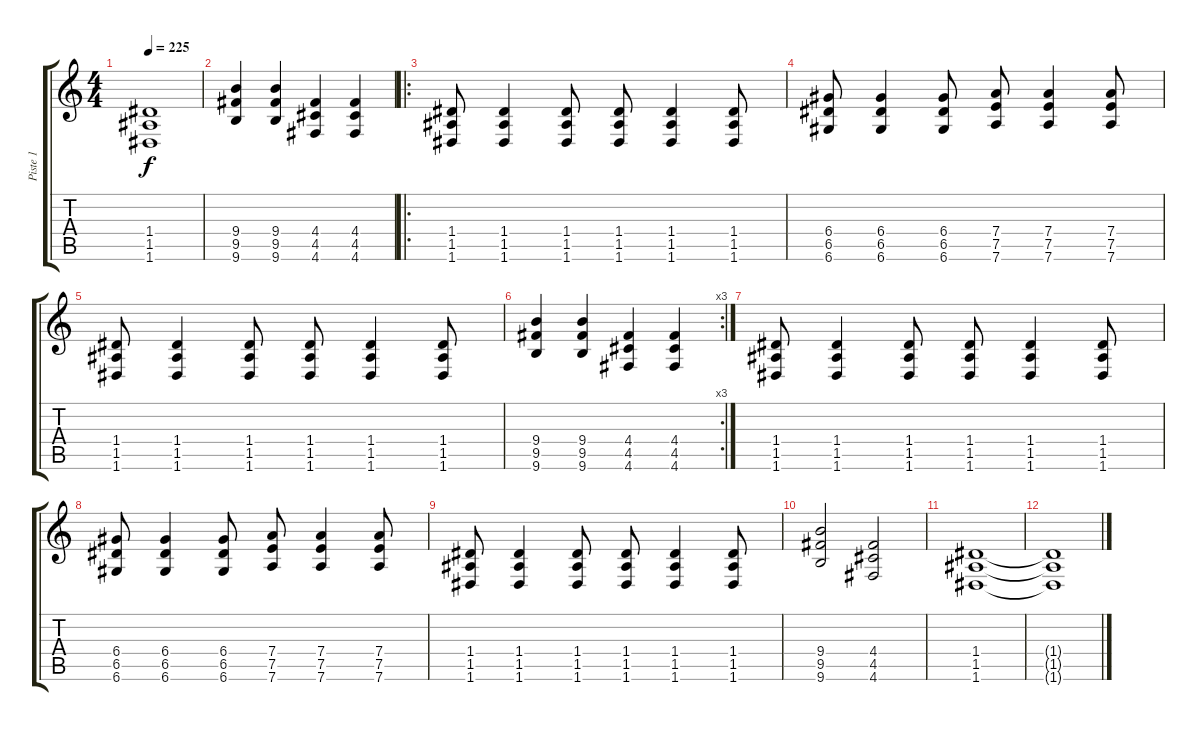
\track ("Piste 1" "Piste 1") {instrument overdrivenguitar}
\staff {score tabs}
\tuning (E4 B3 G3 D3 A2 D2) {hide}
\ts (4 4)
\tempo 225
\clef g2
\ks c
(1.4 1.5 1.6).1{dy f} |
(9.4 9.5 9.6).4 (9.4 9.5 9.6).4 (4.4 4.5 4.6).4 (4.4 4.5 4.6).4 |
\ro
(1.4 1.5 1.6).8 (1.4 1.5 1.6).4 (1.4 1.5 1.6).8 (1.4 1.5 1.6).8 (1.4 1.5 1.6).4 (1.4 1.5 1.6).8 |
(6.4 6.5 6.6).8 (6.4 6.5 6.6).4 (6.4 6.5 6.6).8 (7.4 7.5 7.6).8 (7.4 7.5 7.6).4 (7.4 7.5 7.6).8 |
(1.4 1.5 1.6).8 (1.4 1.5 1.6).4 (1.4 1.5 1.6).8 (1.4 1.5 1.6).8 (1.4 1.5 1.6).4 (1.4 1.5 1.6).8 |
\rc 3
(9.4 9.5 9.6).4 (9.4 9.5 9.6).4 (4.4 4.5 4.6).4 (4.4 4.5 4.6).4 |
(1.4 1.5 1.6).8 (1.4 1.5 1.6).4 (1.4 1.5 1.6).8 (1.4 1.5 1.6).8 (1.4 1.5 1.6).4 (1.4 1.5 1.6).8 |
(6.4 6.5 6.6).8 (6.4 6.5 6.6).4 (6.4 6.5 6.6).8 (7.4 7.5 7.6).8 (7.4 7.5 7.6).4 (7.4 7.5 7.6).8 |
(1.4 1.5 1.6).8 (1.4 1.5 1.6).4 (1.4 1.5 1.6).8 (1.4 1.5 1.6).8 (1.4 1.5 1.6).4 (1.4 1.5 1.6).8 |
(9.4 9.5 9.6).2 (4.4 4.5 4.6).2 |
(1.4 1.5 1.6).1 |
(1.4{t} 1.5{t} 1.6{t}).1
